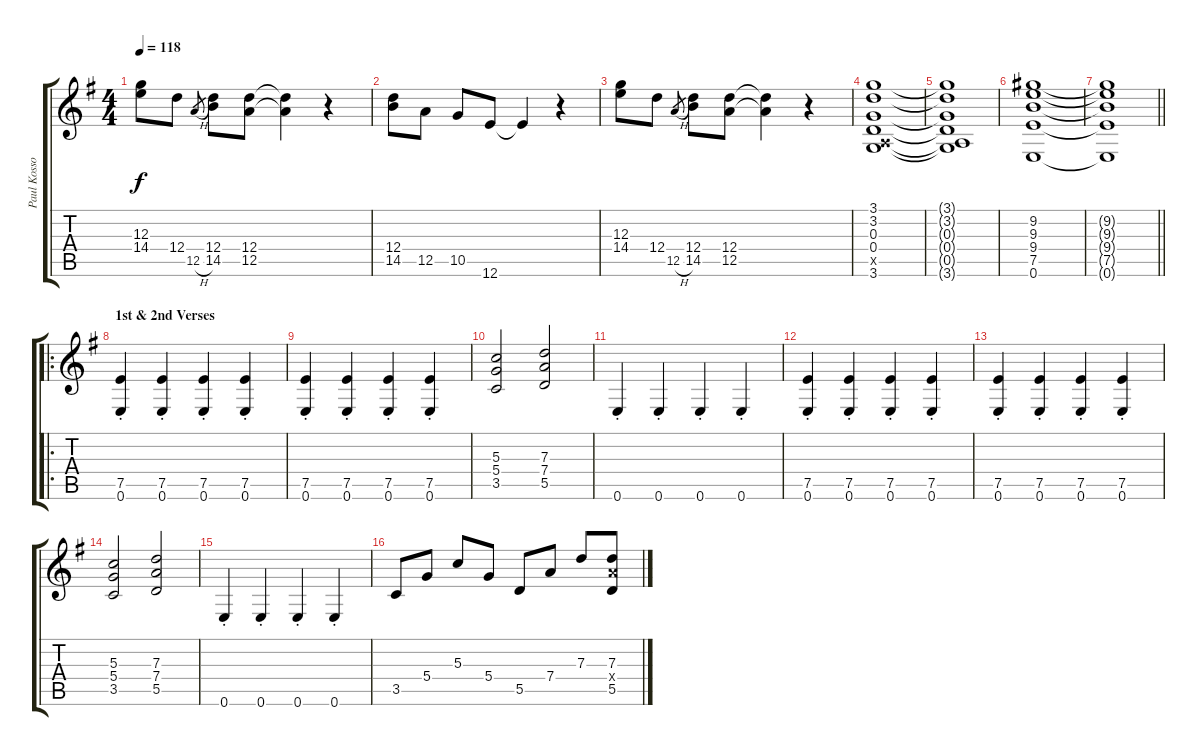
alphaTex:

\track ("Paul Kossoff - Gtr.3" "Paul Kosso") {instrument overdrivenguitar}
\staff {score tabs}
\tuning (E4 B3 G3 D3 A2 E2) {hide}
\ts (4 4)
\tempo 118
\clef g2
\ks g
(12.3 14.4).8{dy f instrument overdrivenguitar} 12.4.8 12.5{h}.8{gr} (12.4 14.5).8 (12.4 12.5).8 (12.4{t} 12.5{t}).4 r.4 |
(12.4 14.5).8 12.5.8 10.5.8 12.6.8 12.6{t}.4 r.4 |
(12.3 14.4).8 12.4.8 12.5{h}.8{gr} (12.4 14.5).8 (12.4 12.5).8 (12.4{t} 12.5{t}).4 r.4 |
(3.1 3.2 0.3 0.4 0.5{x} 3.6).1 |
(3.1{t} 3.2{t} 0.3{t} 0.4{t} 0.5{t} 3.6{t}).1 |
(9.2 9.3 9.4 7.5 0.6).1 |
\barLineRight lightlight
(9.2{t} 9.3{t} 9.4{t} 7.5{t} 0.6{t}).1 |
\ro
\section ("" "1st & 2nd Verses")
(7.5{st} 0.6{st}).4 (7.5{st} 0.6{st}).4 (7.5{st} 0.6{st}).4 (7.5{st} 0.6{st}).4 |
(7.5{st} 0.6{st}).4 (7.5{st} 0.6{st}).4 (7.5{st} 0.6{st}).4 (7.5{st} 0.6{st}).4 |
(5.3 5.4 3.5).2 (7.3 7.4 5.5).2 |
0.6{st}.4 0.6{st}.4 0.6{st}.4 0.6{st}.4 |
(7.5{st} 0.6{st}).4 (7.5{st} 0.6{st}).4 (7.5{st} 0.6{st}).4 (7.5{st} 0.6{st}).4 |
(7.5{st} 0.6{st}).4 (7.5{st} 0.6{st}).4 (7.5{st} 0.6{st}).4 (7.5{st} 0.6{st}).4 |
(5.3 5.4 3.5).2 (7.3 7.4 5.5).2 |
0.6{st}.4 0.6{st}.4 0.6{st}.4 0.6{st}.4 |
3.5.8 5.4.8 5.3.8 5.4.8 5.5.8 7.4.8 7.3.8 (7.3 7.4{x} 5.5).8
